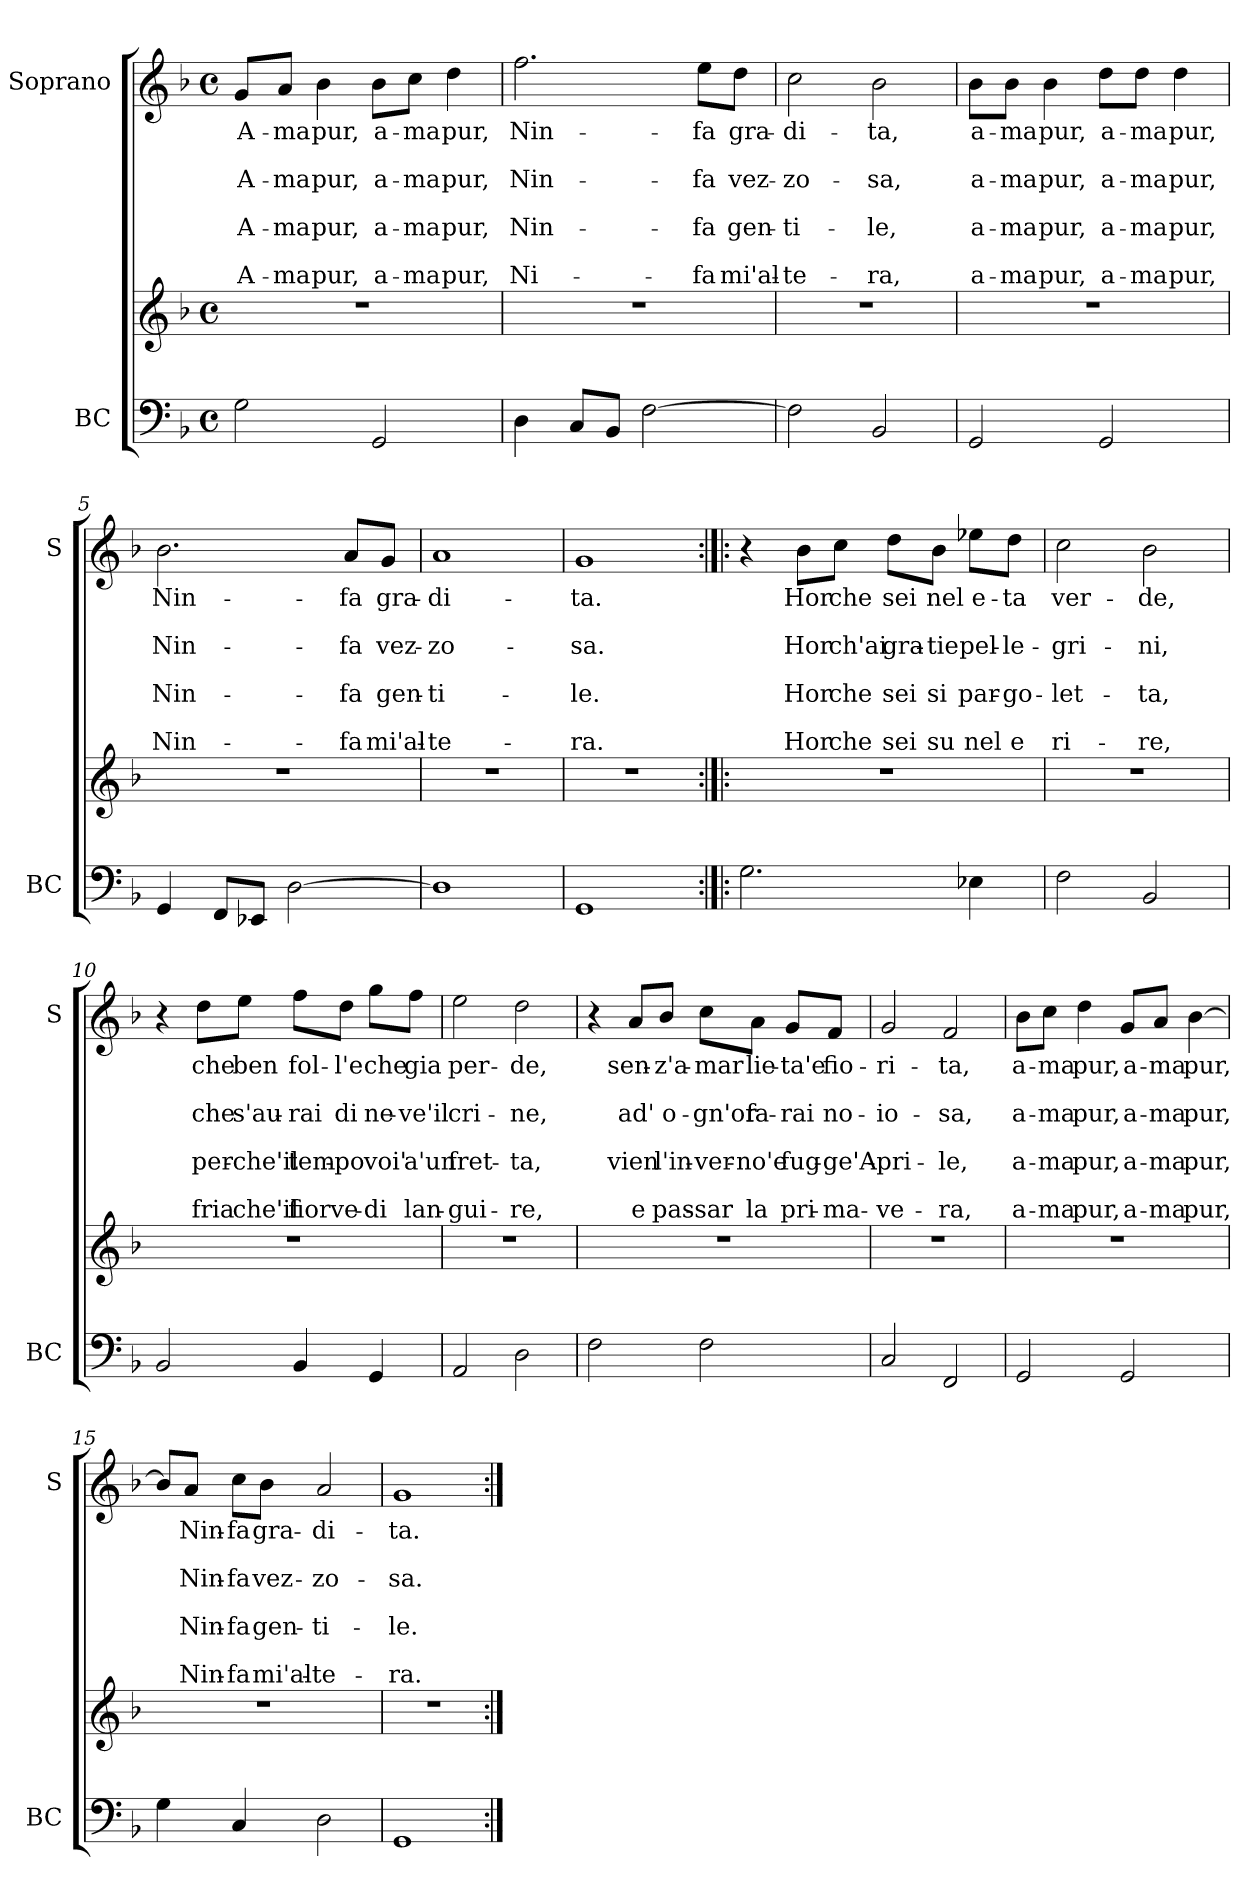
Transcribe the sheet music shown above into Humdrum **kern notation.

**kern	**kern	**kern	**text	**text	**text	**text	**text	**text	**text
*part2	*part2	*part1	*part1	*part1	*part1	*part1	*part1	*part1	*part1
*staff3	*staff2	*staff1	*staff1	*staff1	*staff1	*staff1	*staff1	*staff1	*staff1
*I"BC	*	*I"Soprano	*	*	*	*	*	*	*
*I'BC	*	*I'S	*	*	*	*	*	*	*
*clefF4	*clefG2	*clefG2	*	*	*	*	*	*	*
*k[b-]	*k[b-]	*k[b-]	*	*	*	*	*	*	*
*F:	*F:	*F:	*	*	*	*	*	*	*
*M4/4	*M4/4	*M4/4	*	*	*	*	*	*	*
*met(c)	*met(c)	*met(c)	*	*	*	*	*	*	*
=1	=1	=1	=1	=1	=1	=1	=1	=1	=1
!	!	!	!LO:LY:b	!	!LO:LY:b	!	!LO:LY:b	!	!LO:LY:b
2G\	1r	8g/L	A-	.	A-	.	A-	.	A-
!	!	!	!LO:LY:b	!	!LO:LY:b	!	!LO:LY:b	!	!LO:LY:b
.	.	8a/J	-ma	.	-ma	.	-ma	.	-ma
!	!	!	!LO:LY:b	!	!LO:LY:b	!	!LO:LY:b	!	!LO:LY:b
.	.	4b-\	pur,	.	pur,	.	pur,	.	pur,
!	!	!	!LO:LY:b	!	!LO:LY:b	!	!LO:LY:b	!	!LO:LY:b
2GG/	.	8b-\L	a-	.	a-	.	a-	.	a-
!	!	!	!LO:LY:b	!	!LO:LY:b	!	!LO:LY:b	!	!LO:LY:b
.	.	8cc\J	-ma	.	-ma	.	-ma	.	-ma
!	!	!	!LO:LY:b	!	!LO:LY:b	!	!LO:LY:b	!	!LO:LY:b
.	.	4dd\	pur,	.	pur,	.	pur,	.	pur,
=2	=2	=2	=2	=2	=2	=2	=2	=2	=2
!	!	!	!LO:LY:b	!	!LO:LY:b	!	!LO:LY:b	!	!LO:LY:b
4D\	1r	2.ff\	Nin-	.	Nin-	.	Nin-	.	Ni-
8C/L	.	.	.	.	.	.	.	.	.
8BB-/J	.	.	.	.	.	.	.	.	.
[2F\	.	.	.	.	.	.	.	.	.
!	!	!	!LO:LY:b	!	!LO:LY:b	!	!LO:LY:b	!	!LO:LY:b
.	.	8ee\L	-fa	.	-fa	.	-fa	.	-fa
!	!	!	!LO:LY:b	!	!LO:LY:b	!	!LO:LY:b	!	!LO:LY:b
.	.	8dd\J	gra-	.	vez-	.	gen-	.	mi'al-
=3	=3	=3	=3	=3	=3	=3	=3	=3	=3
!	!	!	!LO:LY:b	!	!LO:LY:b	!	!LO:LY:b	!	!LO:LY:b
2F\]	1r	2cc\	-di-	.	-zo-	.	-ti-	.	-te-
!	!	!	!LO:LY:b	!	!LO:LY:b	!	!LO:LY:b	!	!LO:LY:b
2BB-/	.	2b-\	-ta,	.	-sa,	.	-le,	.	-ra,
!!LO:LB:g=z
=4	=4	=4	=4	=4	=4	=4	=4	=4	=4
!	!	!	!LO:LY:b	!	!LO:LY:b	!	!LO:LY:b	!	!LO:LY:b
2GG/	1r	8b-\L	a-	.	a-	.	a-	.	a-
!	!	!	!LO:LY:b	!	!LO:LY:b	!	!LO:LY:b	!	!LO:LY:b
.	.	8b-\J	-ma	.	-ma	.	-ma	.	-ma
!	!	!	!LO:LY:b	!	!LO:LY:b	!	!LO:LY:b	!	!LO:LY:b
.	.	4b-\	pur,	.	pur,	.	pur,	.	pur,
!	!	!	!LO:LY:b	!	!LO:LY:b	!	!LO:LY:b	!	!LO:LY:b
2GG/	.	8dd\L	a-	.	a-	.	a-	.	a-
!	!	!	!LO:LY:b	!	!LO:LY:b	!	!LO:LY:b	!	!LO:LY:b
.	.	8dd\J	-ma	.	-ma	.	-ma	.	-ma
!	!	!	!LO:LY:b	!	!LO:LY:b	!	!LO:LY:b	!	!LO:LY:b
.	.	4dd\	pur,	.	pur,	.	pur,	.	pur,
=5	=5	=5	=5	=5	=5	=5	=5	=5	=5
!	!	!	!LO:LY:b	!	!LO:LY:b	!	!LO:LY:b	!	!LO:LY:b
4GG/	1r	2.b-\	Nin-	.	Nin-	.	Nin-	.	Nin-
8FF/L	.	.	.	.	.	.	.	.	.
8EE-X/J	.	.	.	.	.	.	.	.	.
[2D\	.	.	.	.	.	.	.	.	.
!	!	!	!LO:LY:b	!	!LO:LY:b	!	!LO:LY:b	!	!LO:LY:b
.	.	8a/L	-fa	.	-fa	.	-fa	.	-fa
!	!	!	!LO:LY:b	!	!LO:LY:b	!	!LO:LY:b	!	!LO:LY:b
.	.	8g/J	gra-	.	vez-	.	gen-	.	mi'al-
=6	=6	=6	=6	=6	=6	=6	=6	=6	=6
!	!	!	!LO:LY:b	!	!LO:LY:b	!	!LO:LY:b	!	!LO:LY:b
1D]	1r	1a	-di-	.	-zo-	.	-ti-	.	-te-
=7	=7	=7	=7	=7	=7	=7	=7	=7	=7
!	!	!	!LO:LY:b	!	!LO:LY:b	!	!LO:LY:b	!	!LO:LY:b
1GG	1r	1g	-ta.	.	-sa.	.	-le.	.	-ra.
!!LO:PB:g=z
=8:|!|:	=8:|!|:	=8:|!|:	=8:|!|:	=8:|!|:	=8:|!|:	=8:|!|:	=8:|!|:	=8:|!|:	=8:|!|:
2.G\	1r	4r	.	.	.	.	.	.	.
!	!	!	!LO:LY:b	!	!LO:LY:b	!	!LO:LY:b	!	!LO:LY:b
.	.	8b-\L	Hor	.	Hor	.	Hor	.	Hor
!	!	!	!LO:LY:b	!	!LO:LY:b	!	!LO:LY:b	!	!LO:LY:b
.	.	8cc\J	che	.	ch'ai	.	che	.	che
!	!	!	!LO:LY:b	!	!LO:LY:b	!	!LO:LY:b	!	!LO:LY:b
.	.	8dd\L	sei	.	gra-	.	sei	.	sei
!	!	!	!LO:LY:b	!	!LO:LY:b	!	!LO:LY:b	!	!LO:LY:b
.	.	8b-\J	nel	.	-tie	.	si	.	su
!	!	!	!LO:LY:b	!	!LO:LY:b	!	!LO:LY:b	!	!LO:LY:b
4E-X\	.	8ee-X\L	e-	.	pel-	.	par-	.	nel
!	!	!	!LO:LY:b	!	!LO:LY:b	!	!LO:LY:b	!	!LO:LY:b
.	.	8dd\J	-ta	.	-le-	.	-go-	.	e
=9	=9	=9	=9	=9	=9	=9	=9	=9	=9
!	!	!	!LO:LY:b	!	!LO:LY:b	!	!LO:LY:b	!	!LO:LY:b
2F\	1r	2cc\	ver-	.	-gri-	.	-let-	.	ri-
!	!	!	!LO:LY:b	!	!LO:LY:b	!	!LO:LY:b	!	!LO:LY:b
2BB-/	.	2b-\	-de,	.	-ni,	.	-ta,	.	-re,
=10	=10	=10	=10	=10	=10	=10	=10	=10	=10
2BB-/	1r	4r	.	.	.	.	.	.	.
!	!	!	!LO:LY:b	!	!LO:LY:b	!	!LO:LY:b	!	!LO:LY:b
.	.	8dd\L	che	.	che	.	per-	.	fria
!	!	!	!LO:LY:b	!	!LO:LY:b	!	!LO:LY:b	!	!LO:LY:b
.	.	8ee\J	ben	.	s'au-	.	-che'il	.	che'il
!	!	!	!LO:LY:b	!	!LO:LY:b	!	!LO:LY:b	!	!LO:LY:b
4BB-/	.	8ff\L	fol-	.	-rai	.	tem-	.	fior
!	!	!	!LO:LY:b	!	!LO:LY:b	!	!LO:LY:b	!	!LO:LY:b
.	.	8dd\J	-l'e	.	di	.	-po	.	ve-
!	!	!	!LO:LY:b	!	!LO:LY:b	!	!LO:LY:b	!	!LO:LY:b
4GG/	.	8gg\L	che	.	ne-	.	voi'	.	-di
!	!	!	!LO:LY:b	!	!LO:LY:b	!	!LO:LY:b	!	!LO:LY:b
.	.	8ff\J	gia	.	-ve'il	.	a'un	.	lan-
=11	=11	=11	=11	=11	=11	=11	=11	=11	=11
!	!	!	!LO:LY:b	!	!LO:LY:b	!	!LO:LY:b	!	!LO:LY:b
2AA/	1r	2ee\	per-	.	cri-	.	fret-	.	-gui-
!	!	!	!LO:LY:b	!	!LO:LY:b	!	!LO:LY:b	!	!LO:LY:b
2D\	.	2dd\	-de,	.	-ne,	.	-ta,	.	-re,
!!LO:LB:g=z
=12	=12	=12	=12	=12	=12	=12	=12	=12	=12
2F\	1r	4r	.	.	.	.	.	.	.
!	!	!	!LO:LY:b	!	!LO:LY:b	!	!LO:LY:b	!	!LO:LY:b
.	.	8a/L	sen-	.	ad'	.	vien	.	e
!	!	!	!LO:LY:b	!	!LO:LY:b	!	!LO:LY:b	!	!LO:LY:b
.	.	8b-/J	-z'a-	.	o-	.	l'in-	.	pas-
!	!	!	!LO:LY:b	!	!LO:LY:b	!	!LO:LY:b	!	!LO:LY:b
2F\	.	8cc\L	-mar	.	-gn'or	.	-ver-	.	-sar
!	!	!	!LO:LY:b	!	!LO:LY:b	!	!LO:LY:b	!	!LO:LY:b
.	.	8a\J	lie-	.	fa-	.	-no'e	.	la
!	!	!	!LO:LY:b	!	!LO:LY:b	!	!LO:LY:b	!	!LO:LY:b
.	.	8g/L	-ta'e	.	-rai	.	fug-	.	pri-
!	!	!	!LO:LY:b	!	!LO:LY:b	!	!LO:LY:b	!	!LO:LY:b
.	.	8f/J	fio-	.	no-	.	-ge'A-	.	-ma-
=13	=13	=13	=13	=13	=13	=13	=13	=13	=13
!	!	!	!LO:LY:b	!	!LO:LY:b	!	!LO:LY:b	!	!LO:LY:b
2C/	1r	2g/	-ri-	.	-io-	.	-pri-	.	-ve-
!	!	!	!LO:LY:b	!	!LO:LY:b	!	!LO:LY:b	!	!LO:LY:b
2FF/	.	2f/	-ta,	.	-sa,	.	-le,	.	-ra,
=14	=14	=14	=14	=14	=14	=14	=14	=14	=14
!	!	!	!LO:LY:b	!	!LO:LY:b	!	!LO:LY:b	!	!LO:LY:b
2GG/	1r	8b-\L	a-	.	a-	.	a-	.	a-
!	!	!	!LO:LY:b	!	!LO:LY:b	!	!LO:LY:b	!	!LO:LY:b
.	.	8cc\J	-ma	.	-ma	.	-ma	.	-ma
!	!	!	!LO:LY:b	!	!LO:LY:b	!	!LO:LY:b	!	!LO:LY:b
.	.	4dd\	pur,	.	pur,	.	pur,	.	pur,
!	!	!	!LO:LY:b	!	!LO:LY:b	!	!LO:LY:b	!	!LO:LY:b
2GG/	.	8g/L	a-	.	a-	.	a-	.	a-
!	!	!	!LO:LY:b	!	!LO:LY:b	!	!LO:LY:b	!	!LO:LY:b
.	.	8a/J	-ma	.	-ma	.	-ma	.	-ma
!	!	!	!LO:LY:b	!	!LO:LY:b	!	!LO:LY:b	!	!LO:LY:b
.	.	[4b-\	pur,	.	pur,	.	pur,	.	pur,
=15	=15	=15	=15	=15	=15	=15	=15	=15	=15
4G\	1r	8b-/L]	.	.	.	.	.	.	.
!	!	!	!LO:LY:b	!	!LO:LY:b	!	!LO:LY:b	!	!LO:LY:b
.	.	8a/J	Nin-	.	Nin-	.	Nin-	.	Nin-
!	!	!	!LO:LY:b	!	!LO:LY:b	!	!LO:LY:b	!	!LO:LY:b
4C/	.	8cc\L	-fa	.	-fa	.	-fa	.	-fa
!	!	!	!LO:LY:b	!	!LO:LY:b	!	!LO:LY:b	!	!LO:LY:b
.	.	8b-\J	gra-	.	vez-	.	gen-	.	mi'al-
!	!	!	!LO:LY:b	!	!LO:LY:b	!	!LO:LY:b	!	!LO:LY:b
2D\	.	2a/	-di-	.	-zo-	.	-ti-	.	-te-
=16	=16	=16	=16	=16	=16	=16	=16	=16	=16
!	!	!	!LO:LY:b	!	!LO:LY:b	!	!LO:LY:b	!	!LO:LY:b
1GG	1r	1g	-ta.	.	-sa.	.	-le.	.	-ra.
=:|!	=:|!	=:|!	=:|!	=:|!	=:|!	=:|!	=:|!	=:|!	=:|!
*-	*-	*-	*-	*-	*-	*-	*-	*-	*-
